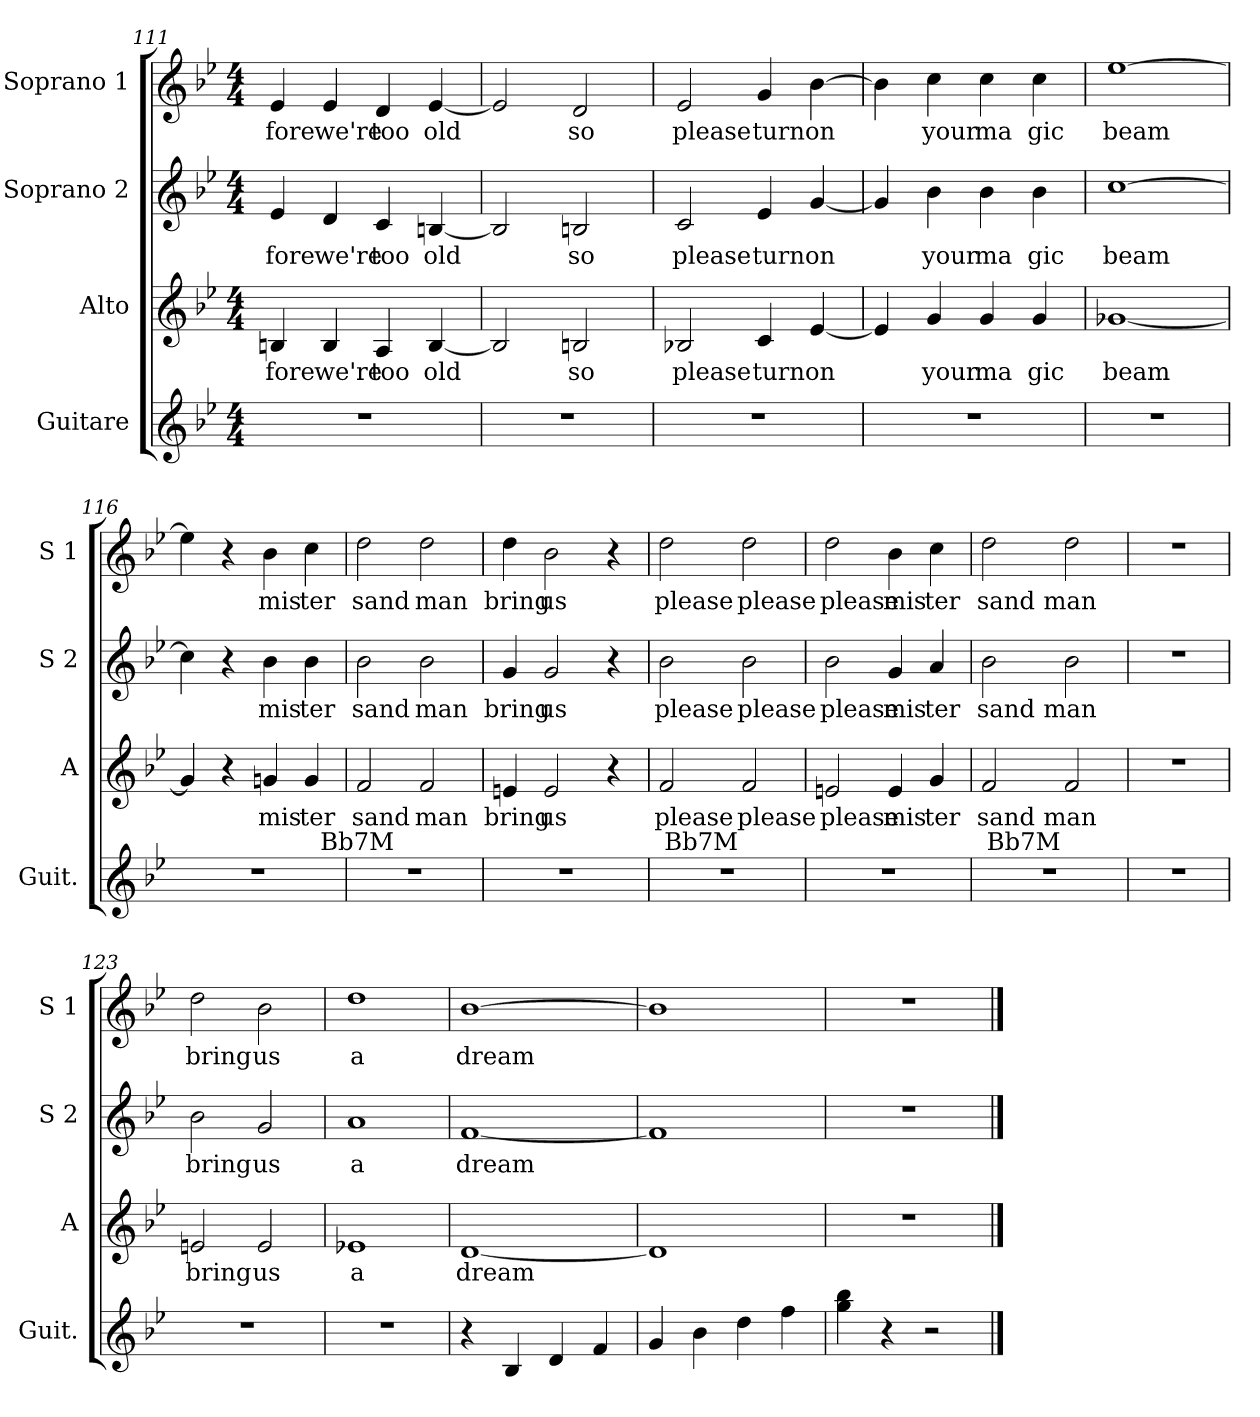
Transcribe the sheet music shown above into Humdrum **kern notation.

**kern	**kern	**text	**kern	**text	**kern	**text
*part4	*part3	*part3	*part2	*part2	*part1	*part1
*staff4	*staff3	*staff3	*staff2	*staff2	*staff1	*staff1
*I"Guitare	*I"Alto	*	*I"Soprano 2	*	*I"Soprano 1	*
*I'Guit.	*I'A	*	*I'S 2	*	*I'S 1	*
!!LO:PB:g=z
*clefG2	*clefG2	*	*clefG2	*	*clefG2	*
*ITrd7c12	*	*	*	*	*	*
*k[b-e-]	*k[b-e-]	*	*k[b-e-]	*	*k[b-e-]	*
*B-:	*B-:	*	*B-:	*	*B-:	*
*M4/4	*M4/4	*	*M4/4	*	*M4/4	*
=111	=111	=111	=111	=111	=111	=111
!	!	!LO:LY:b	!	!LO:LY:b	!	!LO:LY:b
1r	4Bn/	fore	4e-/	fore	4e-/	fore
!	!	!LO:LY:b	!	!LO:LY:b	!	!LO:LY:b
.	4B/	we're	4d/	we're	4e-/	we're
!	!	!LO:LY:b	!	!LO:LY:b	!	!LO:LY:b
.	4A/	too	4c/	too	4d/	too
!	!	!LO:LY:b	!	!LO:LY:b	!	!LO:LY:b
.	[4B/	old	[4Bn/	old	[4e-/	old
=112	=112	=112	=112	=112	=112	=112
1r	2B/]	.	2B/]	.	2e-/]	.
!	!	!LO:LY:b	!	!LO:LY:b	!	!LO:LY:b
.	2Bn/	so	2Bn/	so	2d/	so
=113	=113	=113	=113	=113	=113	=113
!	!	!LO:LY:b	!	!LO:LY:b	!	!LO:LY:b
1r	2B-X/	please	2c/	please	2e-/	please
!	!	!LO:LY:b	!	!LO:LY:b	!	!LO:LY:b
.	4c/	turn	4e-/	turn	4g/	turn
!	!	!LO:LY:b	!	!LO:LY:b	!	!LO:LY:b
.	[4e-/	on	[4g/	on	[4b-\	on
=114	=114	=114	=114	=114	=114	=114
1r	4e-/]	.	4g/]	.	4b-\]	.
!	!	!LO:LY:b	!	!LO:LY:b	!	!LO:LY:b
.	4g/	your	4b-\	your	4cc\	your
!	!	!LO:LY:b	!	!LO:LY:b	!	!LO:LY:b
.	4g/	ma	4b-\	ma	4cc\	ma
!	!	!LO:LY:b	!	!LO:LY:b	!	!LO:LY:b
.	4g/	gic	4b-\	gic	4cc\	gic
=115	=115	=115	=115	=115	=115	=115
!	!	!LO:LY:b	!	!LO:LY:b	!	!LO:LY:b
1r	[1g-X	beam	[1cc	beam	[1ee-	beam
=116	=116	=116	=116	=116	=116	=116
1r	4g-/]	.	4cc\]	.	4ee-\]	.
.	4r	.	4r	.	4r	.
!	!	!LO:LY:b	!	!LO:LY:b	!	!LO:LY:b
.	4gn/	mis	4b-\	mis	4b-\	mis
!	!	!LO:LY:b	!	!LO:LY:b	!	!LO:LY:b
.	4g/	ter	4b-\	ter	4cc\	ter
!!LO:LB:g=z
=117	=117	=117	=117	=117	=117	=117
!LO:TX:a:cj:t=Bb7M	!	!	!	!	!	!
!	!	!LO:LY:b	!	!LO:LY:b	!	!LO:LY:b
1r	2f/	sand	2b-\	sand	2dd\	sand
!	!	!LO:LY:b	!	!LO:LY:b	!	!LO:LY:b
.	2f/	man	2b-\	man	2dd\	man
=118	=118	=118	=118	=118	=118	=118
!	!	!LO:LY:b	!	!LO:LY:b	!	!LO:LY:b
1r	4en/	bring	4g/	bring	4dd\	bring
!	!	!LO:LY:b	!	!LO:LY:b	!	!LO:LY:b
.	2e/	us	2g/	us	2b-\	us
.	4r	.	4r	.	4r	.
=119	=119	=119	=119	=119	=119	=119
!	!	!LO:LY:b	!	!LO:LY:b	!	!LO:LY:b
*^	*	*	*	*	*	*
1r	4ryy	2f/	please	2b-\	please	2dd\	please
!	!LO:TX:a:cj:t=Bb7M	!	!	!	!	!	!
.	2.ryy	.	.	.	.	.	.
!	!	!	!LO:LY:b	!	!LO:LY:b	!	!LO:LY:b
.	.	2f/	please	2b-\	please	2dd\	please
=120	=120	=120	=120	=120	=120	=120	=120
!	!	!	!LO:LY:b	!	!LO:LY:b	!	!LO:LY:b
*v	*v	*	*	*	*	*	*
1r	2en/	please	2b-\	please	2dd\	please
!	!	!LO:LY:b	!	!LO:LY:b	!	!LO:LY:b
.	4e/	mis	4g/	mis	4b-\	mis
!	!	!LO:LY:b	!	!LO:LY:b	!	!LO:LY:b
.	4g/	ter	4a/	ter	4cc\	ter
=121	=121	=121	=121	=121	=121	=121
!	!	!LO:LY:b	!	!LO:LY:b	!	!LO:LY:b
*^	*	*	*	*	*	*
1r	4ryy	2f/	sand	2b-\	sand	2dd\	sand
!	!LO:TX:a:cj:t=Bb7M	!	!	!	!	!	!
.	2.ryy	.	.	.	.	.	.
!	!	!	!LO:LY:b	!	!LO:LY:b	!	!LO:LY:b
.	.	2f/	man	2b-\	man	2dd\	man
=122	=122	=122	=122	=122	=122	=122	=122
!LO:TX:a:cj:t=Bb7M	!	!	!	!	!	!	!
*v	*v	*	*	*	*	*	*
1r	1r	.	1r	.	1r	.
=123	=123	=123	=123	=123	=123	=123
!	!	!LO:LY:b	!	!LO:LY:b	!	!LO:LY:b
1r	2en/	bring	2b-\	bring	2dd\	bring
!	!	!LO:LY:b	!	!LO:LY:b	!	!LO:LY:b
.	2e/	us	2g/	us	2b-\	us
!!LO:LB:g=z
=124	=124	=124	=124	=124	=124	=124
!	!	!LO:LY:b	!	!LO:LY:b	!	!LO:LY:b
1r	1e-X	a	1a	a	1dd	a
=125	=125	=125	=125	=125	=125	=125
!	!	!LO:LY:b	!	!LO:LY:b	!	!LO:LY:b
4r	[1d	dream	[1f	dream	[1b-	dream
4BB-/	.	.	.	.	.	.
4D/	.	.	.	.	.	.
4F/	.	.	.	.	.	.
=126	=126	=126	=126	=126	=126	=126
4G/	1d]	.	1f]	.	1b-]	.
4B-\	.	.	.	.	.	.
4d\	.	.	.	.	.	.
4f\	.	.	.	.	.	.
=127	=127	=127	=127	=127	=127	=127
4g\ 4b-\	1r	.	1r	.	1r	.
4r	.	.	.	.	.	.
2r	.	.	.	.	.	.
==	==	==	==	==	==	==
*-	*-	*-	*-	*-	*-	*-
